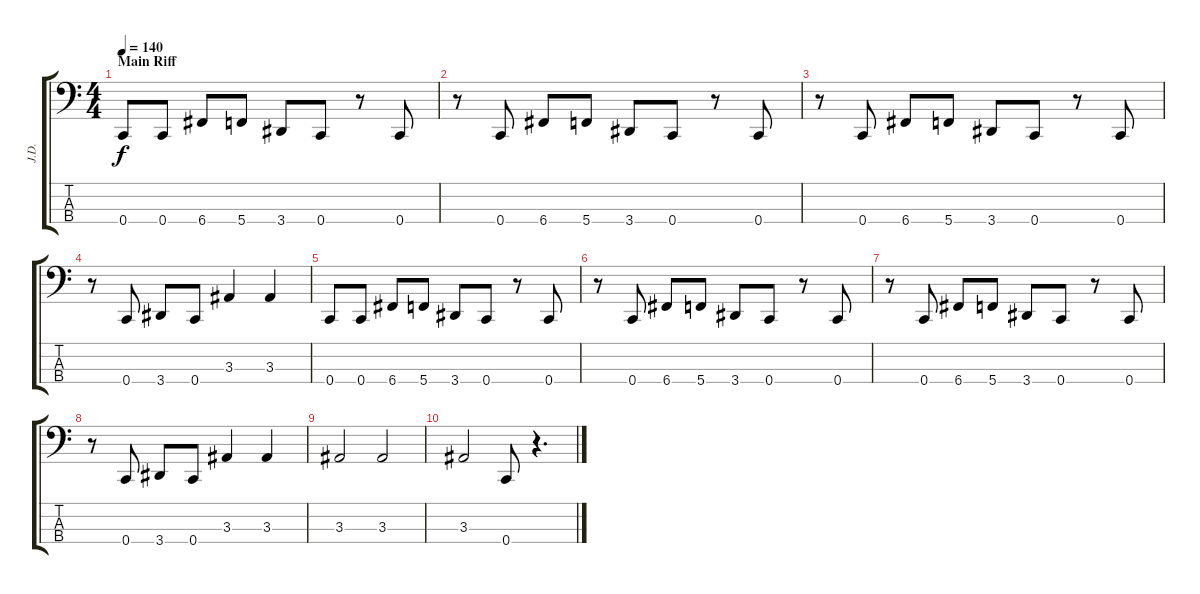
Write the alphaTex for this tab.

\track ("J.D." "J.D.") {instrument electricbasspick}
\staff {score tabs}
\tuning (F2 C2 G1 C1) {hide}
\ts (4 4)
\section ("" "Main Riff")
\tempo 140
\clef f4
\ks c
0.4.8{dy f} 0.4.8 6.4.8 5.4.8 3.4.8 0.4.8 r.8 0.4.8 |
r.8 0.4.8 6.4.8 5.4.8 3.4.8 0.4.8 r.8 0.4.8 |
r.8 0.4.8 6.4.8 5.4.8 3.4.8 0.4.8 r.8 0.4.8 |
r.8 0.4.8 3.4.8 0.4.8 3.3.4 3.3.4 |
0.4.8 0.4.8 6.4.8 5.4.8 3.4.8 0.4.8 r.8 0.4.8 |
r.8 0.4.8 6.4.8 5.4.8 3.4.8 0.4.8 r.8 0.4.8 |
r.8 0.4.8 6.4.8 5.4.8 3.4.8 0.4.8 r.8 0.4.8 |
r.8 0.4.8 3.4.8 0.4.8 3.3.4 3.3.4 |
3.3.2 3.3.2 |
3.3.2 0.4.8 r.4{d}
